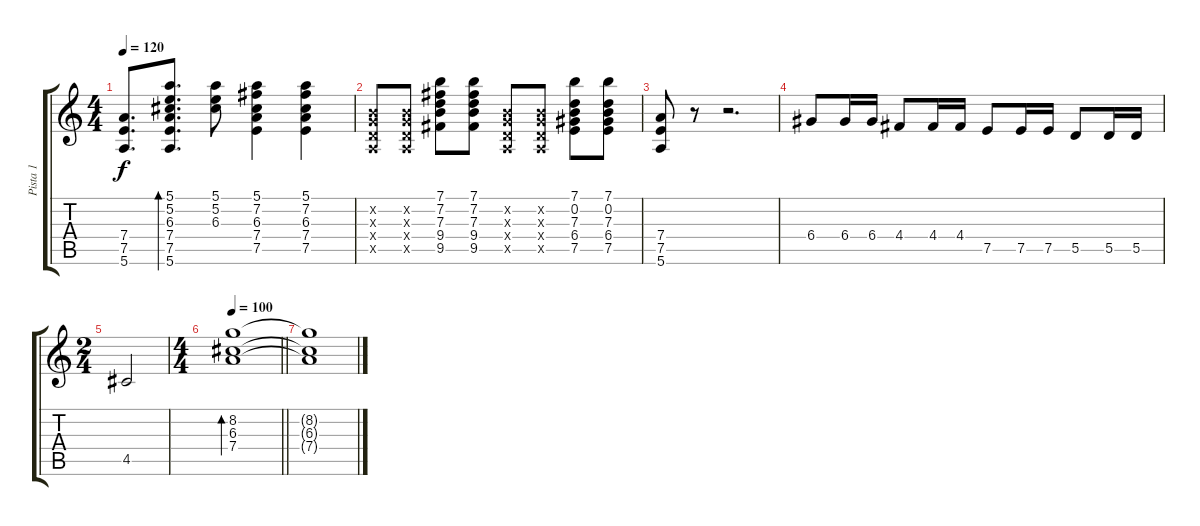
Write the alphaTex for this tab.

\track ("Pista 1" "Pista 1") {instrument acousticguitarsteel}
\staff {score tabs}
\tuning (E4 B3 G3 D3 A2 E2) {hide}
\ts (4 4)
\tempo 120
\clef g2
\ks c
(7.4 7.5 5.6).8{d dy f} (5.1 5.2 6.3 7.4 7.5 5.6).8{d bd 120} (5.1 5.2 6.3).8 (5.1 7.2 6.3 7.4 7.5).4 (5.1 7.2 6.3 7.4 7.5).4 |
(0.2{x} 0.3{x} 0.4{x} 0.5{x}).8 (0.2{x} 0.3{x} 0.4{x} 0.5{x}).8 (7.1 7.2 7.3 9.4 9.5).8 (7.1 7.2 7.3 9.4 9.5).8 (0.2{x} 0.3{x} 0.4{x} 0.5{x}).8 (0.2{x} 0.3{x} 0.4{x} 0.5{x}).8 (7.1 0.2 7.3 6.4 7.5).8 (7.1 0.2 7.3 6.4 7.5).8 |
(7.4 7.5 5.6).8 r.8 r.2{d} |
6.4.8 6.4.16 6.4.16 4.4.8 4.4.16 4.4.16 7.5.8 7.5.16 7.5.16 5.5.8 5.5.16 5.5.16 |
\ts (2 4)
4.5.2 |
\ts (4 4)
\tempo 100
\barLineRight lightlight
(8.2 6.3 7.4).1{bd 480} |
(8.2{t} 6.3{t} 7.4{t}).1
